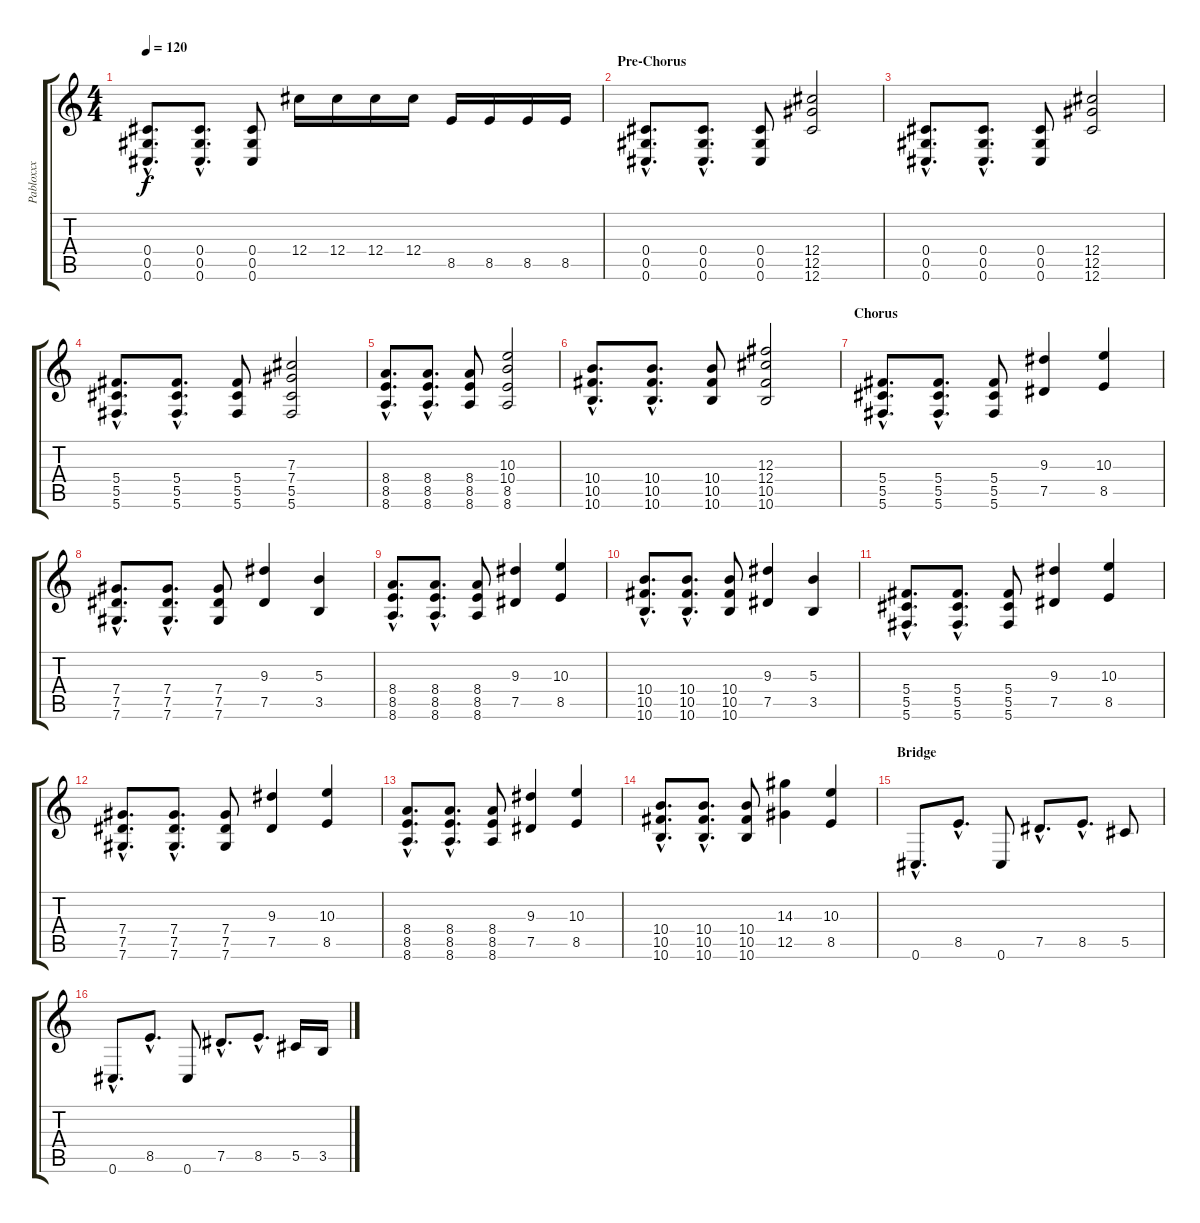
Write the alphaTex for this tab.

\track ("Pabloxxx" "Pabloxxx") {instrument distortionguitar}
\staff {score tabs}
\tuning (Eb4 Bb3 Gb3 Db3 Ab2 Db2) {hide}
\ts (4 4)
\tempo 120
\clef g2
\ks c
(0.4{hac} 0.5{hac} 0.6{hac}).8{d dy f} (0.4{hac} 0.5{hac} 0.6{hac}).8{d} (0.4 0.5 0.6).8 12.4.16 12.4.16 12.4.16 12.4.16 8.5.16 8.5.16 8.5.16 8.5.16 |
\section ("" "Pre-Chorus")
(0.4{hac} 0.5{hac} 0.6{hac}).8{d} (0.4{hac} 0.5{hac} 0.6{hac}).8{d} (0.4 0.5 0.6).8 (12.4 12.5 12.6).2 |
(0.4{hac} 0.5{hac} 0.6{hac}).8{d} (0.4{hac} 0.5{hac} 0.6{hac}).8{d} (0.4 0.5 0.6).8 (12.4 12.5 12.6).2 |
(5.4{hac} 5.5{hac} 5.6{hac}).8{d} (5.4{hac} 5.5{hac} 5.6{hac}).8{d} (5.4 5.5 5.6).8 (7.3 7.4 5.5 5.6).2 |
(8.4{hac} 8.5{hac} 8.6{hac}).8{d} (8.4{hac} 8.5{hac} 8.6{hac}).8{d} (8.4 8.5 8.6).8 (10.3 10.4 8.5 8.6).2 |
(10.4{hac} 10.5{hac} 10.6{hac}).8{d} (10.4{hac} 10.5{hac} 10.6{hac}).8{d} (10.4 10.5 10.6).8 (12.3 12.4 10.5 10.6).2 |
\section ("" "Chorus")
(5.4{hac} 5.5{hac} 5.6{hac}).8{d} (5.4{hac} 5.5{hac} 5.6{hac}).8{d} (5.4 5.5 5.6).8 (9.3 7.5).4 (10.3 8.5).4 |
(7.4{hac} 7.5{hac} 7.6{hac}).8{d} (7.4{hac} 7.5{hac} 7.6{hac}).8{d} (7.4 7.5 7.6).8 (9.3 7.5).4 (5.3 3.5).4 |
(8.4{hac} 8.5{hac} 8.6{hac}).8{d} (8.4{hac} 8.5{hac} 8.6{hac}).8{d} (8.4 8.5 8.6).8 (9.3 7.5).4 (10.3 8.5).4 |
(10.4{hac} 10.5{hac} 10.6{hac}).8{d} (10.4{hac} 10.5{hac} 10.6{hac}).8{d} (10.4 10.5 10.6).8 (9.3 7.5).4 (5.3 3.5).4 |
(5.4{hac} 5.5{hac} 5.6{hac}).8{d} (5.4{hac} 5.5{hac} 5.6{hac}).8{d} (5.4 5.5 5.6).8 (9.3 7.5).4 (10.3 8.5).4 |
(7.4{hac} 7.5{hac} 7.6{hac}).8{d} (7.4{hac} 7.5{hac} 7.6{hac}).8{d} (7.4 7.5 7.6).8 (9.3 7.5).4 (10.3 8.5).4 |
(8.4{hac} 8.5{hac} 8.6{hac}).8{d} (8.4{hac} 8.5{hac} 8.6{hac}).8{d} (8.4 8.5 8.6).8 (9.3 7.5).4 (10.3 8.5).4 |
(10.4{hac} 10.5{hac} 10.6{hac}).8{d} (10.4{hac} 10.5{hac} 10.6{hac}).8{d} (10.4 10.5 10.6).8 (14.3 12.5).4 (10.3 8.5).4 |
\section ("" "Bridge")
0.6{hac}.8{d} 8.5{hac}.8{d} 0.6.8 7.5{hac}.8{d} 8.5{hac}.8{d} 5.5.8 |
0.6{hac}.8{d} 8.5{hac}.8{d} 0.6.8 7.5{hac}.8{d} 8.5{hac}.8{d} 5.5.16 3.5.16
